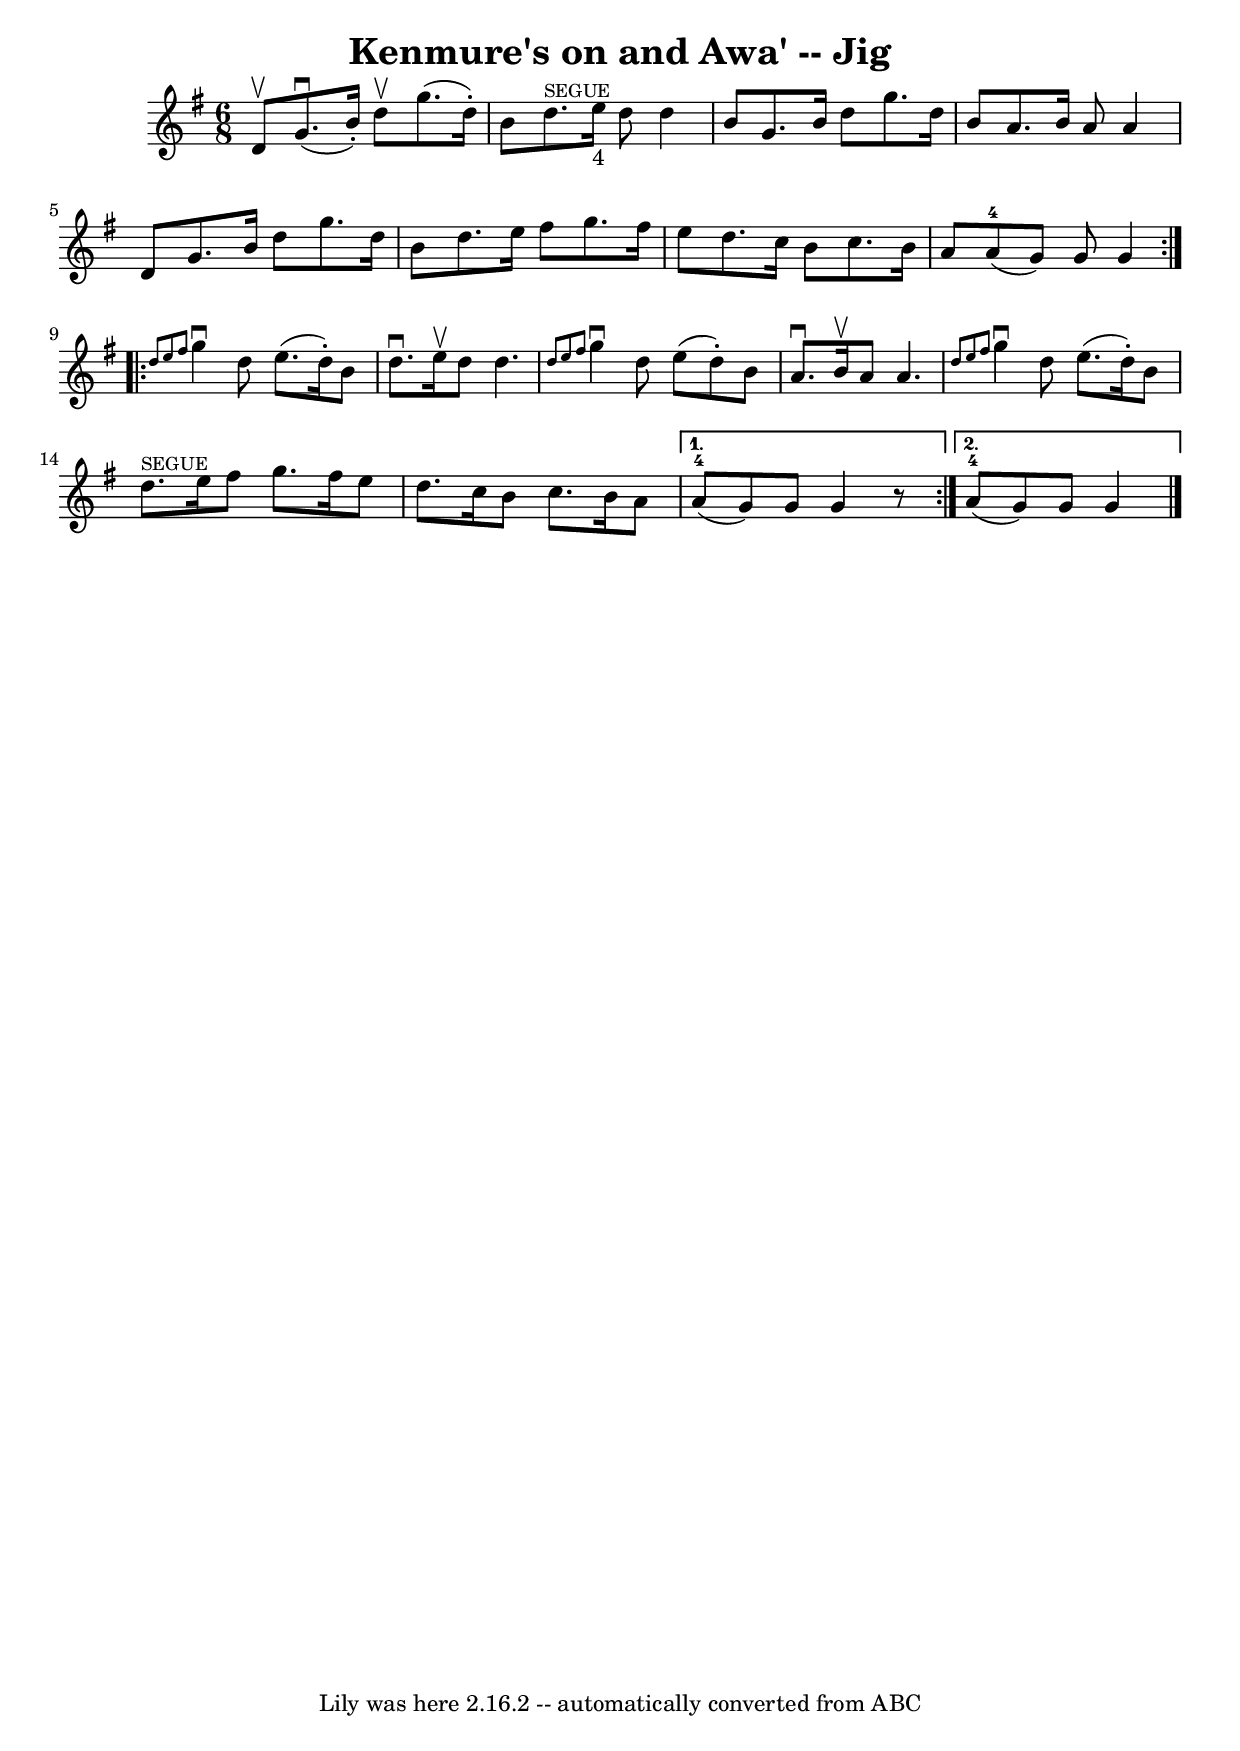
\version "2.16.2"
\include "Mammoth.ily"
\header {
	%% book = "Ryan's Mammoth Collection"
	crossRefNumber = "1"
	footnotes = ""
	origin = "SCOTCH"
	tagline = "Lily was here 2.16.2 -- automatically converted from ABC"
	title = "Kenmure's on and Awa' -- Jig"
}
voicedefault =  {


\repeat volta 2 {
\time 6/8 
\key g \major d'8^\upbow |
 g'8.^\downbow(b'16 -.)   
d''8^\upbow g''8. (d''16 -.) b'8  |
 d''8.^\segue e''16 
_"4" d''8 d''4 b'8  |
 g'8. b'16 d''8 g''8. d''16   
 b'8  |
 a'8. b'16 a'8 a'4 d'8  |
 g'8. b'16   
 d''8 g''8. d''16 b'8  |
 d''8. e''16 fis''8 g''8.    
fis''16 e''8  |
 d''8. c''16 b'8 c''8. b'16 a'8  
|
 a'8-4(g'8) g'8 g'4  } \repeat volta 2 {     \grace {   
 d''8 e''8 fis''8  } g''4^\downbow d''8 e''8. (d''16 -.)   
b'8  |
 d''8.^\downbow e''16^\upbow d''8 d''4.    |
 
\grace { d''8 e''8 fis''8  } g''4^\downbow d''8 e''8 (d''8 
-.) b'8  |
 a'8.^\downbow b'16^\upbow a'8 a'4.    |
 
    \grace { d''8 e''8 fis''8  } g''4^\downbow d''8 e''8. (
d''16 -.) b'8  |
 d''8.^\segue e''16 fis''8 g''8.    
fis''16 e''8  |
 d''8. c''16 b'8 c''8. b'16 a'8  
} \alternative{{ a'8-4(g'8) g'8 g'4    r8 } { a'8-4(
g'8) g'8 g'4  \bar "|."   }}
}

\score{
    <<

	\context Staff="default"
	{
	    \voicedefault 
	}

    >>
	\layout {
	}
	\midi {}
}
